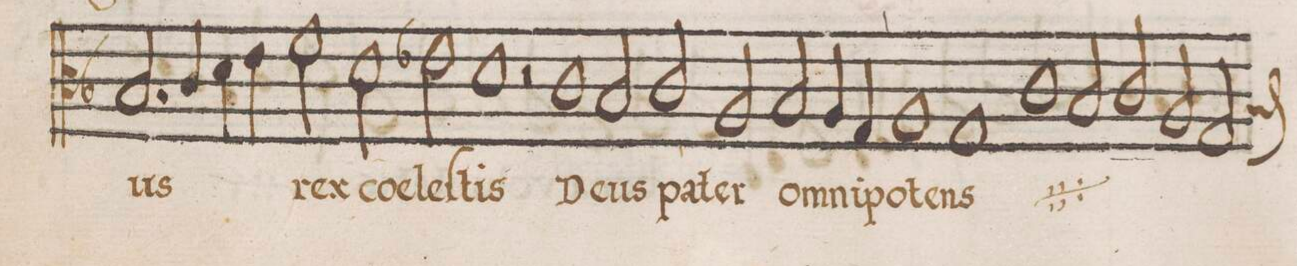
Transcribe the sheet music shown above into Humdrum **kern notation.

**kern	**text
*I"TENOR	*
*clefC3	*
*k[b-]	*
*met(C)	*
*M2/1	*
2.B-/	-us
4c/	.
4d\	.
4e\	.
2f\	rex
=32-	=32-
2d\	coe-
2e-X\	-leſ-
1d\	-tis
=33-	=33-
2r	.
1c\	De-
2B-/	-us
=34-	=34-
2c/	pa-
2A/	-ter
2B-/	om-
4A/	-ni-
4G/	.
=35-	=35-
1A/	-po-
1G/	-tens
=36-	=36-
*	*ij
1c\	De-
2B-/	-us
2c/	pa-
=37-	=37-
2A/	-ter
*custos:B-	*
2G/	om-
*-	*-
